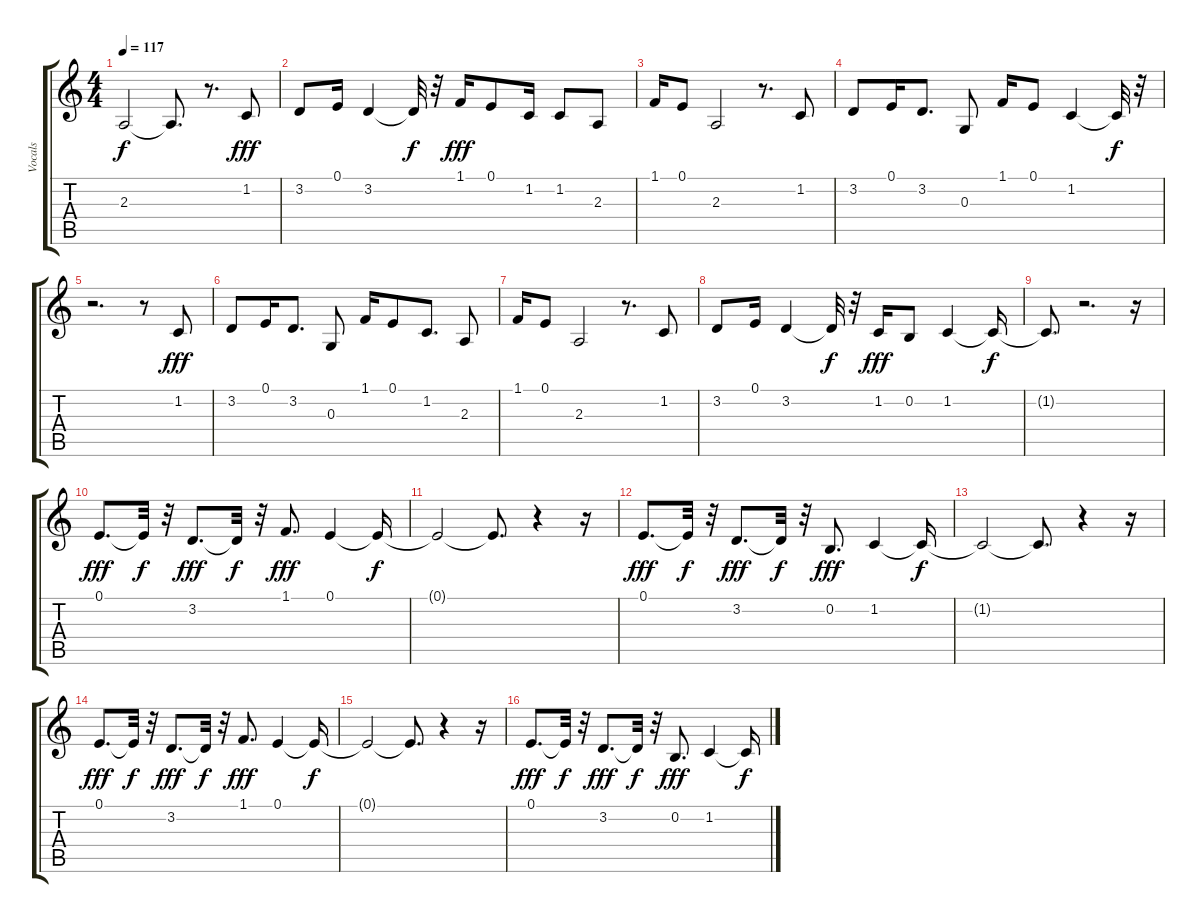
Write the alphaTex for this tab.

\track ("Vocals" "Vocals") {instrument altosax}
\staff {score tabs}
\tuning (E4 B3 G3 D3 A2 E2) {hide}
\ts (4 4)
\tempo 117
\clef g2
\ks c
2.3{t}.2{dy f} 2.3{t}.8{d} r.8{d} 1.2.8{dy fff} |
3.2.8 0.1.16 3.2.4 3.2{t}.32{dy f} r.32 1.1.16{dy fff} 0.1.8 1.2.16 1.2.8 2.3.8 |
1.1.16 0.1.8 2.3.2 r.8{d} 1.2.8 |
3.2.8 0.1.16 3.2.8{d} 0.3.8 1.1.16 0.1.8 1.2.4 1.2{t}.32{dy f} r.32 |
r.2{d} r.8 1.2.8{dy fff} |
3.2.8 0.1.16 3.2.8{d} 0.3.8 1.1.16 0.1.8 1.2.8{d} 2.3.8 |
1.1.16 0.1.8 2.3.2 r.8{d} 1.2.8 |
3.2.8 0.1.16 3.2.4 3.2{t}.32{dy f} r.32 1.2.16{dy fff} 0.2.8 1.2.4 1.2{t}.16{dy f} |
1.2{t}.8{d} r.2{d} r.16 |
0.1.8{d dy fff} 0.1{t}.32{dy f} r.32 3.2.8{d dy fff} 3.2{t}.32{dy f} r.32 1.1.8{d dy fff} 0.1.4 0.1{t}.16{dy f} |
0.1{t}.2 0.1{t}.8{d} r.4 r.16 |
0.1.8{d dy fff} 0.1{t}.32{dy f} r.32 3.2.8{d dy fff} 3.2{t}.32{dy f} r.32 0.2.8{d dy fff} 1.2.4 1.2{t}.16{dy f} |
1.2{t}.2 1.2{t}.8{d} r.4 r.16 |
0.1.8{d dy fff} 0.1{t}.32{dy f} r.32 3.2.8{d dy fff} 3.2{t}.32{dy f} r.32 1.1.8{d dy fff} 0.1.4 0.1{t}.16{dy f} |
0.1{t}.2 0.1{t}.8{d} r.4 r.16 |
0.1.8{d dy fff} 0.1{t}.32{dy f} r.32 3.2.8{d dy fff} 3.2{t}.32{dy f} r.32 0.2.8{d dy fff} 1.2.4 1.2{t}.16{dy f}
